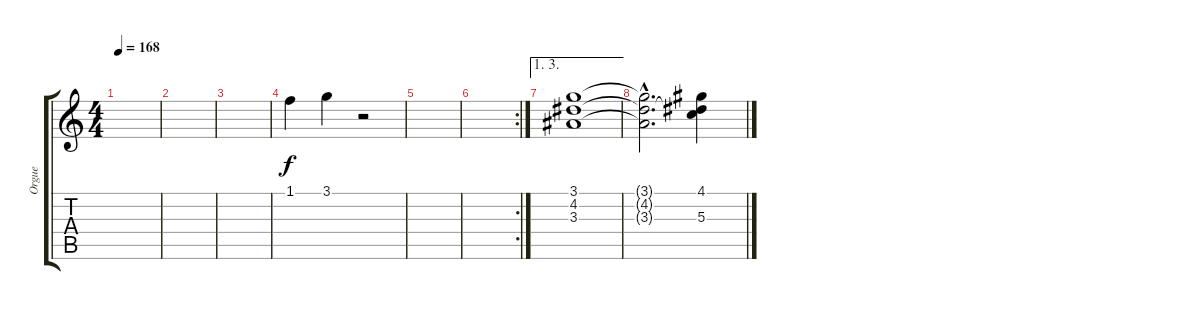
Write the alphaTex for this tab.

\track ("Orgue" "Orgue") {instrument rockorgan}
\staff {score tabs}
\tuning (E5 B4 G4 D4 A3 E3) {hide}
\ts (4 4)
\tempo 168
\clef g2
\ks c
|
|
|
1.1.4 3.1.4 r.2 |
|
\rc 2
|
\ae (1 3)
(3.1 4.2 3.3).1 |
(3.1{hac t} 4.2{hac t} 3.3{hac t}).2{d} (4.1 4.2{t} 5.3).4
